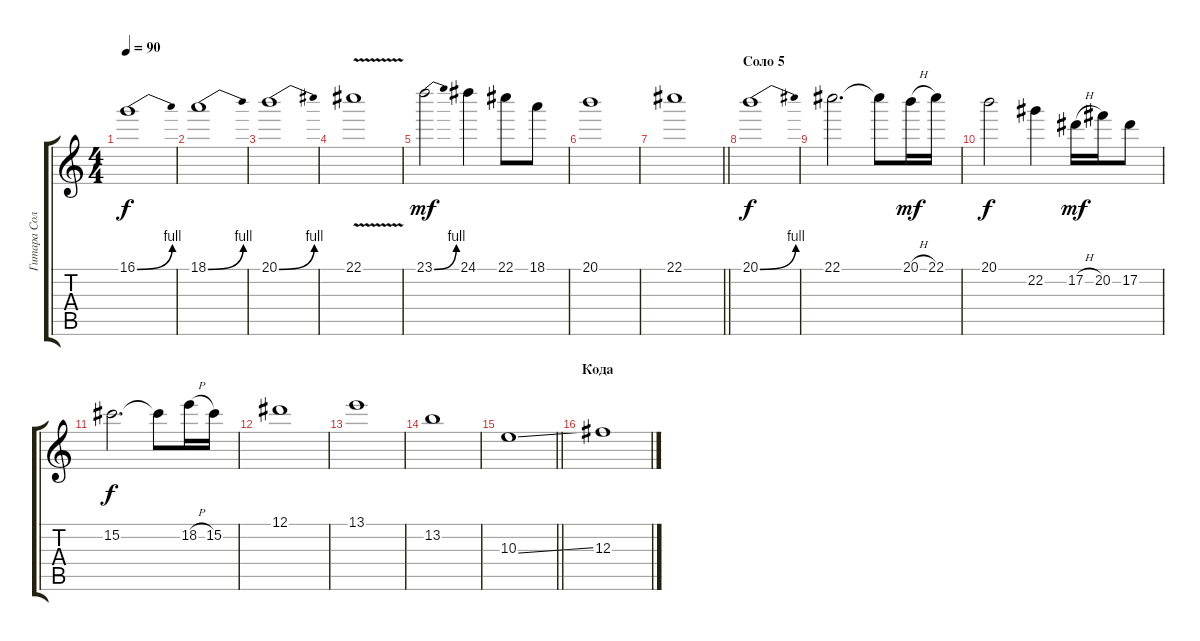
\track ("Гитара Соло 2" "Гитара Сол") {instrument overdrivenguitar}
\staff {score tabs}
\tuning (Eb4 Bb3 Gb3 Db3 Ab2 Eb2) {hide}
\ts (4 4)
\tempo 90
\clef g2
\ks c
16.1{be (bend 0 0 60 4)}.1{dy f} |
18.1{be (bend 0 0 60 4)}.1 |
20.1{be (bend 0 0 60 4)}.1 |
22.1{v}.1 |
23.1{be (bend 0 0 60 4)}.2{dy mf} 24.1.4 22.1.8 18.1.8 |
20.1.1 |
\barLineRight lightlight
22.1.1 |
\section ("" "Соло 5")
20.1{be (bend 0 0 60 4)}.1{dy f} |
22.1.2{d} 22.1{t}.8 20.1{h}.16{dy mf} 22.1.16 |
20.1.2{dy f} 22.2.4 17.2{h}.16{dy mf} 20.2.16 17.2.8 |
15.2.2{d dy f} 15.2{t}.8 18.2{h}.16 15.2.16 |
12.1.1 |
13.1.1 |
13.2.1 |
\barLineRight lightlight
10.3{ss}.1 |
\section ("" "Кода")
12.3.1
